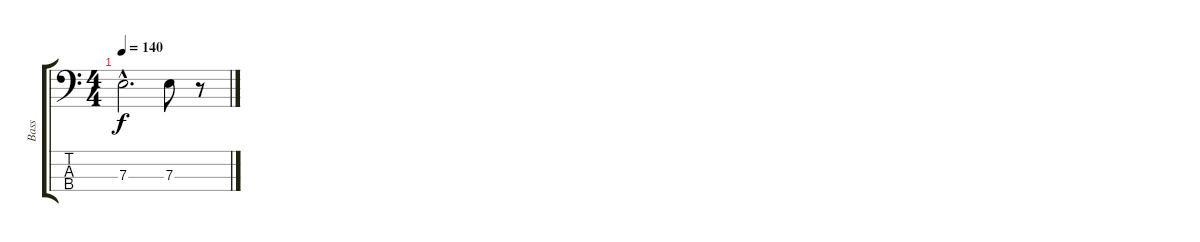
\track ("Bass" "Bass") {instrument electricbassfinger}
\staff {score tabs}
\tuning (G2 D2 A1 E1) {hide}
\ts (4 4)
\tempo 140
\clef f4
\ks c
7.3{hac}.2{d dy f} 7.3.8 r.8
